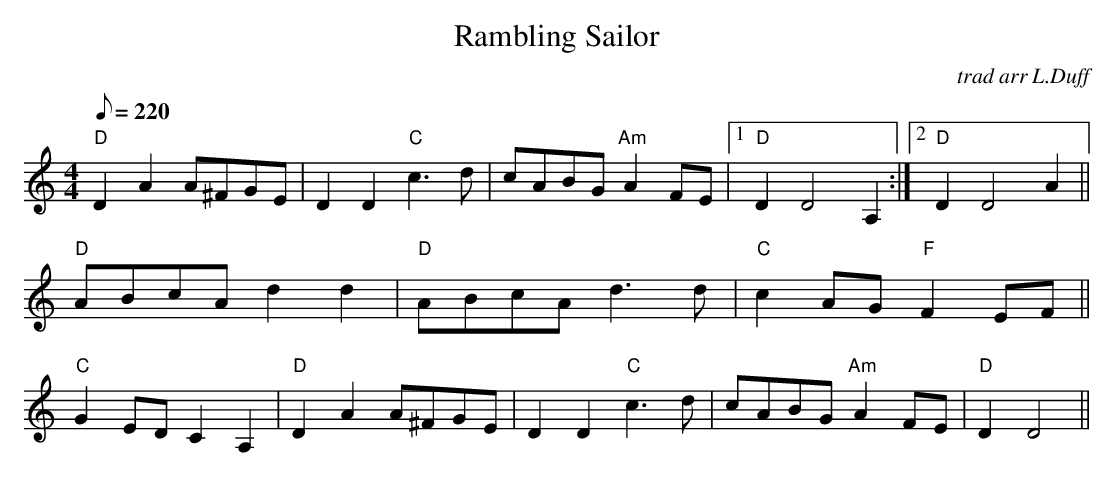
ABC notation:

X:1
T:Rambling Sailor
C:trad arr L.Duff
M:4/4
Q:1/8=220
L:1/8
K:C
"D"D2 A2 A^FGE|D2 D2 "C"c3 d|cABG "Am" A2 FE|1"D"D2 D4 A,2:|2"D"D2 D4 A2 ||
 "D"ABcA d2 d2|"D"ABcA d3 d|"C"c2 AG "F"F2EF ||
"C"G2ED C2 A,2|"D"D2 A2 A^FGE|D2 D2 "C"c3 d|cABG "Am"A2 FE|"D"D2 D4||
